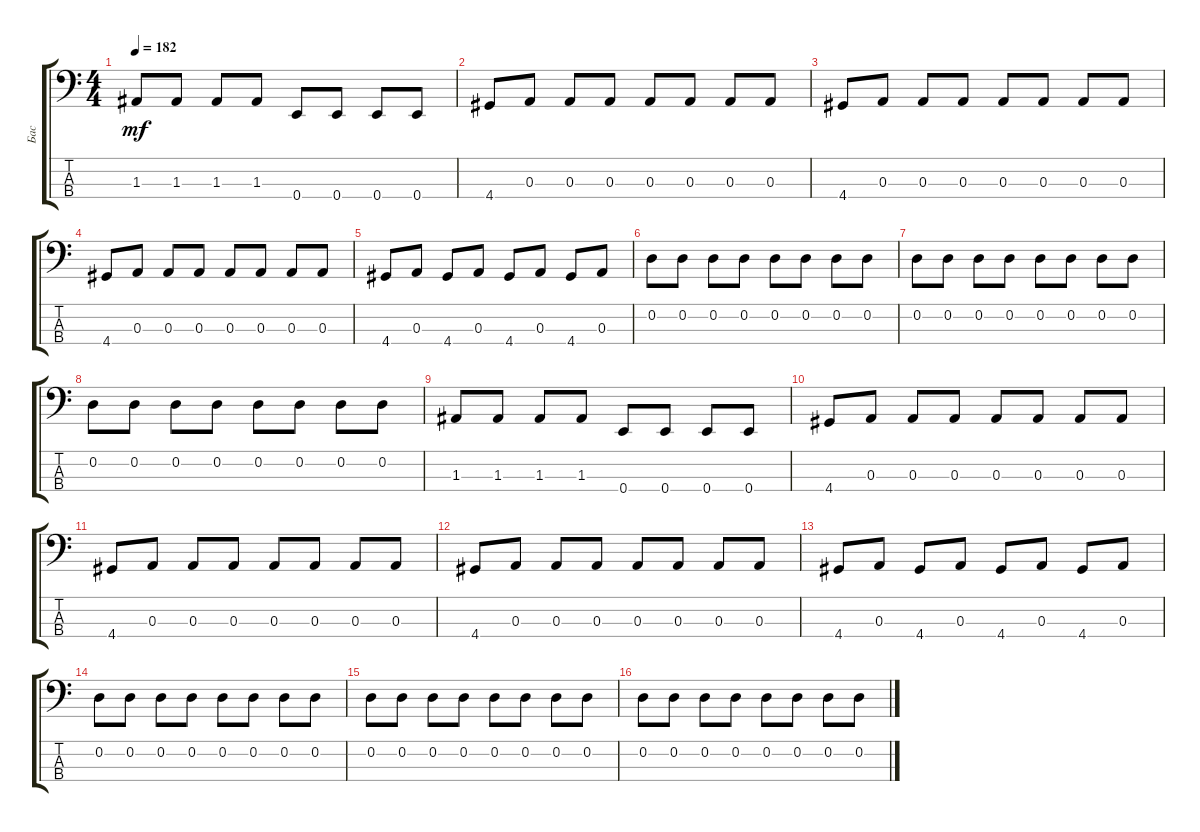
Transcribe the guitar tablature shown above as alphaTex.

\track ("Бас" "Бас") {instrument electricbasspick}
\staff {score tabs}
\tuning (G2 D2 A1 E1) {hide}
\ts (4 4)
\tempo 182
\clef f4
\ks c
1.3.8{dy mf} 1.3.8 1.3.8 1.3.8 0.4.8 0.4.8 0.4.8 0.4.8 |
4.4.8 0.3.8 0.3.8 0.3.8 0.3.8 0.3.8 0.3.8 0.3.8 |
4.4.8 0.3.8 0.3.8 0.3.8 0.3.8 0.3.8 0.3.8 0.3.8 |
4.4.8 0.3.8 0.3.8 0.3.8 0.3.8 0.3.8 0.3.8 0.3.8 |
4.4.8 0.3.8 4.4.8 0.3.8 4.4.8 0.3.8 4.4.8 0.3.8 |
0.2.8 0.2.8 0.2.8 0.2.8 0.2.8 0.2.8 0.2.8 0.2.8 |
0.2.8 0.2.8 0.2.8 0.2.8 0.2.8 0.2.8 0.2.8 0.2.8 |
0.2.8 0.2.8 0.2.8 0.2.8 0.2.8 0.2.8 0.2.8 0.2.8 |
1.3.8 1.3.8 1.3.8 1.3.8 0.4.8 0.4.8 0.4.8 0.4.8 |
4.4.8 0.3.8 0.3.8 0.3.8 0.3.8 0.3.8 0.3.8 0.3.8 |
4.4.8 0.3.8 0.3.8 0.3.8 0.3.8 0.3.8 0.3.8 0.3.8 |
4.4.8 0.3.8 0.3.8 0.3.8 0.3.8 0.3.8 0.3.8 0.3.8 |
4.4.8 0.3.8 4.4.8 0.3.8 4.4.8 0.3.8 4.4.8 0.3.8 |
0.2.8 0.2.8 0.2.8 0.2.8 0.2.8 0.2.8 0.2.8 0.2.8 |
0.2.8 0.2.8 0.2.8 0.2.8 0.2.8 0.2.8 0.2.8 0.2.8 |
0.2.8 0.2.8 0.2.8 0.2.8 0.2.8 0.2.8 0.2.8 0.2.8
